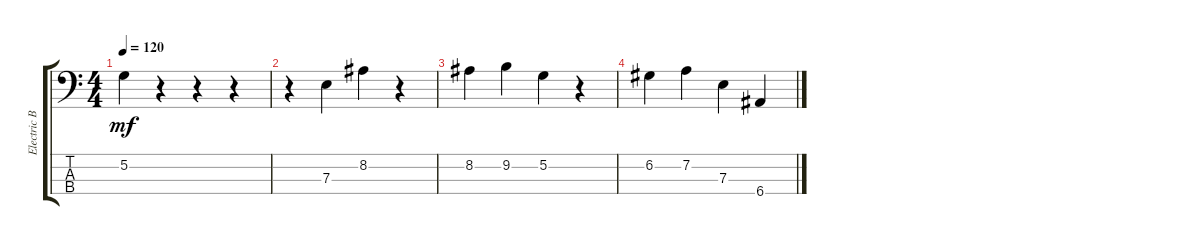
\track ("Electric Bass" "Electric B") {instrument electricbassfinger}
\staff {score tabs}
\tuning (G2 D2 A1 E1) {hide}
\ts (4 4)
\tempo 120
\clef f4
\ks c
5.2.4{dy mf instrument electricbassfinger} r.4 r.4 r.4 |
r.4 7.3.4 8.2.4 r.4 |
8.2.4 9.2.4 5.2.4 r.4 |
6.2.4 7.2.4 7.3.4 6.4.4
